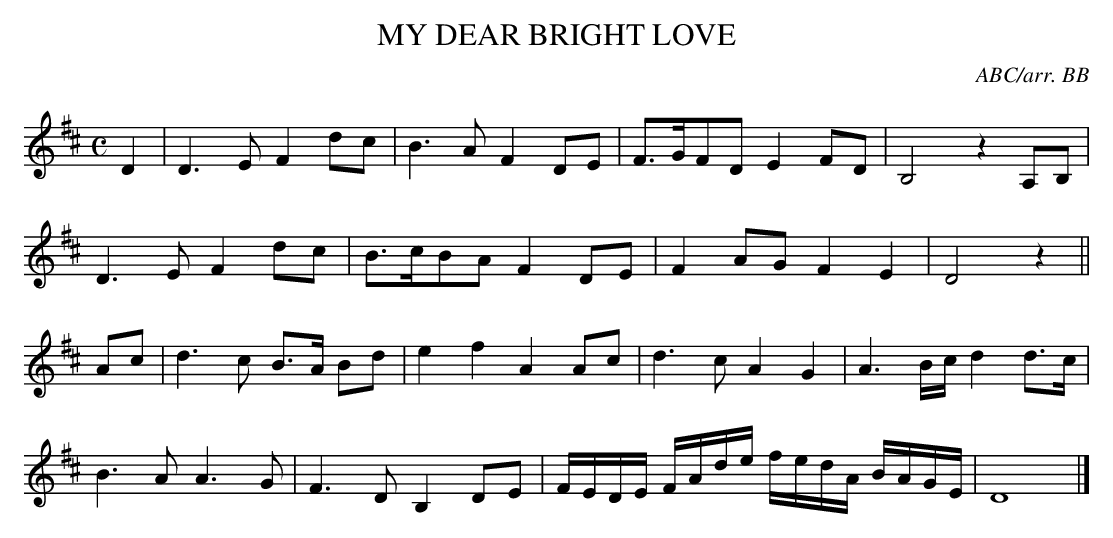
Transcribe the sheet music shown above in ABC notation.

X:1
T:MY DEAR BRIGHT LOVE
Y:"rather slow and with feeling"
C:ABC/arr. BB
L:1/8
M:C
K:D
D2|D3E F2dc|B3A F2DE|F>GFD E2 FD|B,4 z2 A,B,|
D3E F2dc|B>cBA F2DE|F2AG F2E2|D4 z2||
Ac|d3c B>A Bd|e2f2 A2 Ac|d3c A2G2|A3 B/c/ d2d>c|
B3A A3G|F3D B,2DE|F/E/D/E/ F/A/d/e/ f/e/d/A/ B/A/G/E/|D8|]
